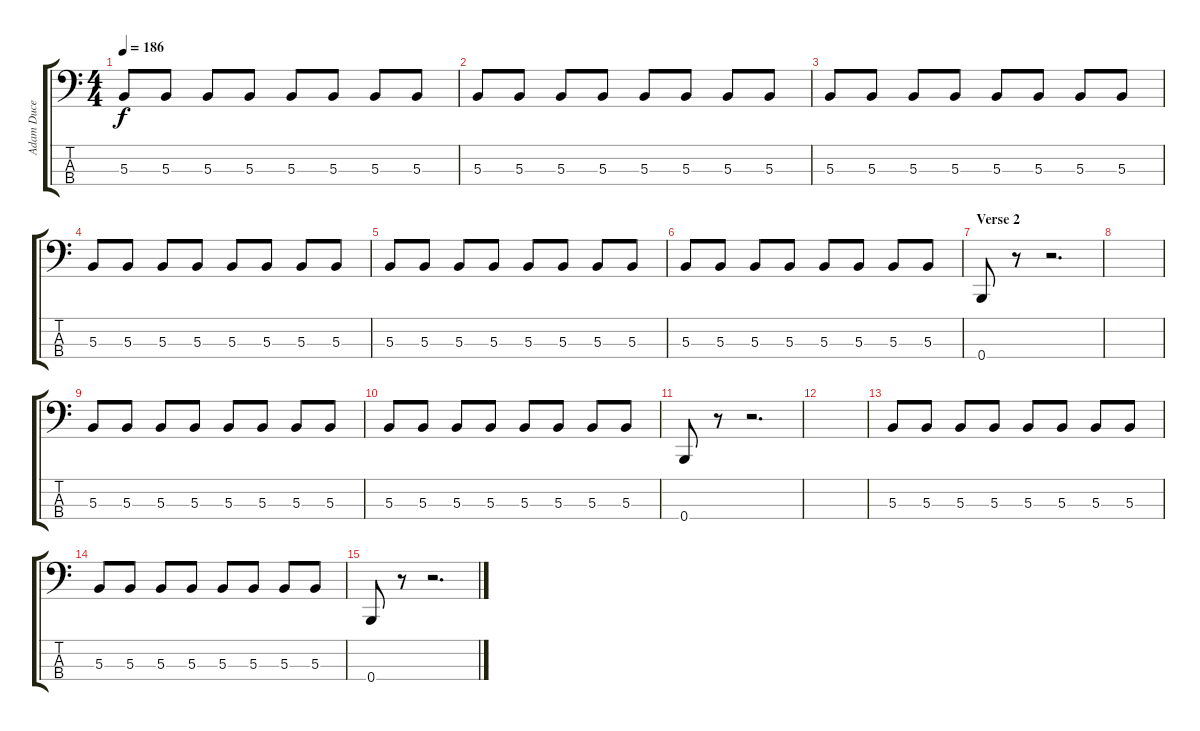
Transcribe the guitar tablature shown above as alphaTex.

\track ("Adam Duce" "Adam Duce") {instrument electricbassfinger}
\staff {score tabs}
\tuning (E2 B1 Gb1 B0) {hide}
\ts (4 4)
\tempo 186
\clef f4
\ks c
5.3.8{dy f} 5.3.8 5.3.8 5.3.8 5.3.8 5.3.8 5.3.8 5.3.8 |
5.3.8 5.3.8 5.3.8 5.3.8 5.3.8 5.3.8 5.3.8 5.3.8 |
5.3.8 5.3.8 5.3.8 5.3.8 5.3.8 5.3.8 5.3.8 5.3.8 |
5.3.8 5.3.8 5.3.8 5.3.8 5.3.8 5.3.8 5.3.8 5.3.8 |
5.3.8 5.3.8 5.3.8 5.3.8 5.3.8 5.3.8 5.3.8 5.3.8 |
5.3.8 5.3.8 5.3.8 5.3.8 5.3.8 5.3.8 5.3.8 5.3.8 |
\section ("" "Verse 2")
0.4.8 r.8 r.2{d} |
|
5.3.8 5.3.8 5.3.8 5.3.8 5.3.8 5.3.8 5.3.8 5.3.8 |
5.3.8 5.3.8 5.3.8 5.3.8 5.3.8 5.3.8 5.3.8 5.3.8 |
0.4.8 r.8 r.2{d} |
|
5.3.8 5.3.8 5.3.8 5.3.8 5.3.8 5.3.8 5.3.8 5.3.8 |
5.3.8 5.3.8 5.3.8 5.3.8 5.3.8 5.3.8 5.3.8 5.3.8 |
0.4.8 r.8 r.2{d}
